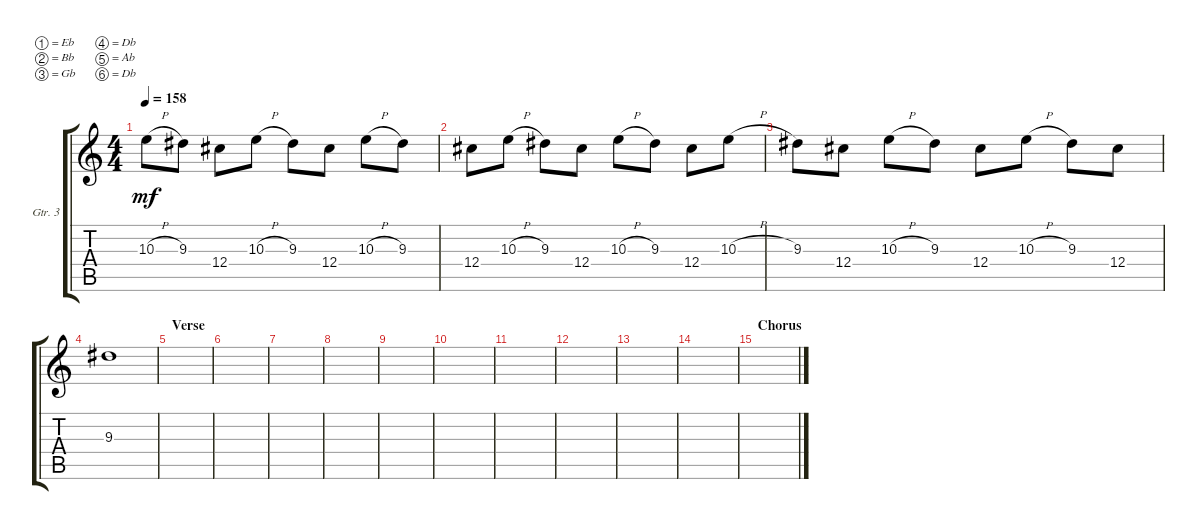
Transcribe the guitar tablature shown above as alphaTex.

\defaultSystemsLayout 4
\bracketExtendMode groupsimilarinstruments
\firstSystemTrackNameOrientation horizontal
\otherSystemsTrackNameOrientation horizontal
\track ("Electric Guitar" "Gtr. 3") {instrument electricguitarclean}
\staff {score tabs}
\tuning (Eb4 Bb3 Gb3 Db3 Ab2 Db2)
\ts (4 4)
\tempo 158
\clef g2
\ks c
10.3{h}.8{dy mf} 9.3.8 12.4.8 10.3{h}.8 9.3.8 12.4.8 10.3{h}.8 9.3.8 |
12.4.8 10.3{h}.8 9.3.8 12.4.8 10.3{h}.8 9.3.8 12.4.8 10.3{h}.8 |
9.3.8 12.4.8 10.3{h}.8 9.3.8 12.4.8 10.3{h}.8 9.3.8 12.4.8 |
9.3.1 |
\section ("" "Verse")
|
|
|
|
|
|
|
|
|
|
\section ("" "Chorus")
